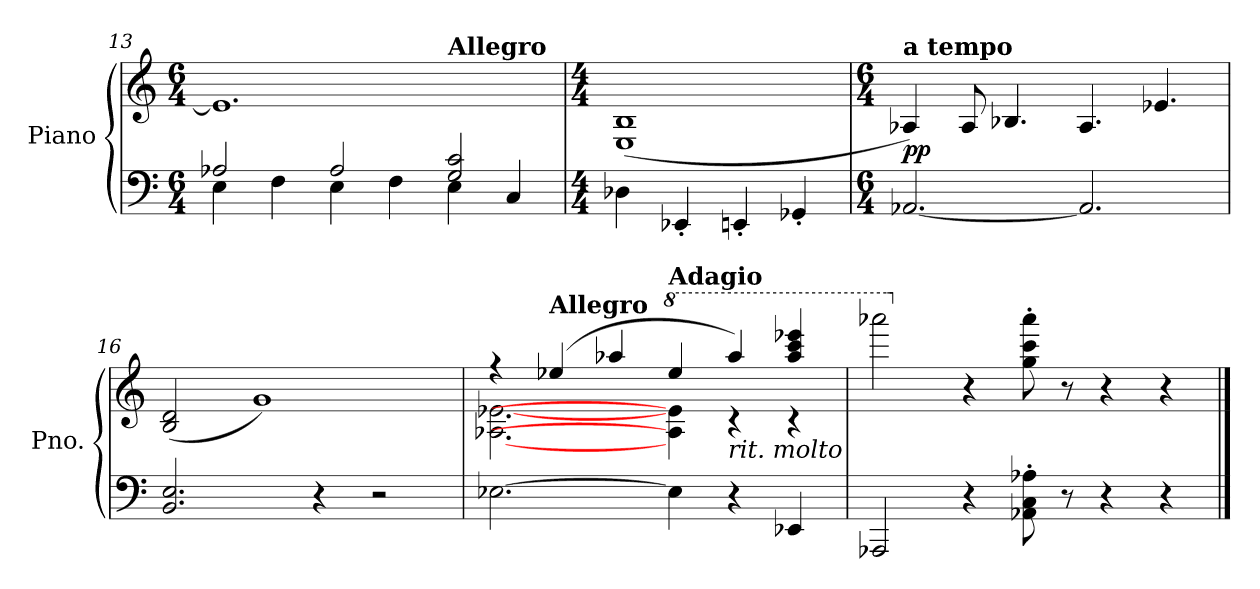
**kern	**kern	**dynam
*part1	*part1	*part1
*staff2	*staff1	*staff1/2
*I"Piano	*	*
*I'Pno.	*	*
*clefF4	*clefG2	*
*k[]	*k[]	*
*M6/4	*M6/4	*
=13	=13	=13
*^	*	*
!	!	!LO:TX:b:i:t=espr.	!
!	!	!LO:TX:a:B:t=Allegro	!
*	*	*^	*
2A-X/	4E\	1.e-]	1ryy	.
.	4F\	.	.	.
2A-/	4E\	.	.	.
.	4F\	.	.	.
!	!	!	!LO:TX:a:B:t=Allegro	!
2G/ 2c/	4E\	.	2ryy	.
.	4C/	.	.	.
*v	*v	*	*	*
*	*v	*v	*
!!LO:PB:g=z
=14	=14	=14
*M4/4	*M4/4	*
*^	*^	*
!	!	!LO:TX:a:B:t=Allegro	!	!
*v	*v	*	*	*
*	*v	*v	*
4D-X\	(<1E 1B	.
4EE-X'/	.	.
4EEn'/	.	.
4GG-X'/	.	.
=15	=15	=15
*M6/4	*M6/4	*
!	!LO:TX:a:B:t=a tempo	!
!	!	!LO:DY:b
[2.AA-X/	4A-X/)	pp
.	8A-/	.
.	4.B-X/	.
2.AA-/]	4.A-/	.
.	4.e-X/	.
=16	=16	=16
2.BB/ 2.E/	(<2B/ 2d/	.
.	1g)	.
4r	.	.
2r	.	.
=17	=17	=17
*	*^	*
[2.E-X\	4r	[2.A-X\ [2.e-X\	.
!	!LO:TX:a:B:t=Allegro	!	!
.	(>4ee-X/	.	.
.	4aa-X/	.	.
*	*8va	*	*
!	!LO:TX:a:B:t=Adagio	!	!
4E-\]	4eee-/	4a-\] 4ee-\]	.
!	!LO:TX:b:i:t=rit. molto	!	!
4r	4aaa-/)	4r	.
4EE-X/	4aaa-/ 4cccc/ 4eeee-X/	4r	.
*	*v	*v	*
=18	=18	=18
2AAA-X/	2aaaa-X\	.
*	*X8va	*
4r	4r	.
!	!	!LO:DY:b
!	!	!LO:DY:n=1:b
8AA-X\' 8C\' 8A-X\'	8gg\' 8ccc\' 8aaa-\'	other-dynamics ff
8r	8r	.
4r	4r	.
4r	4r	.
==	==	==
*-	*-	*-
